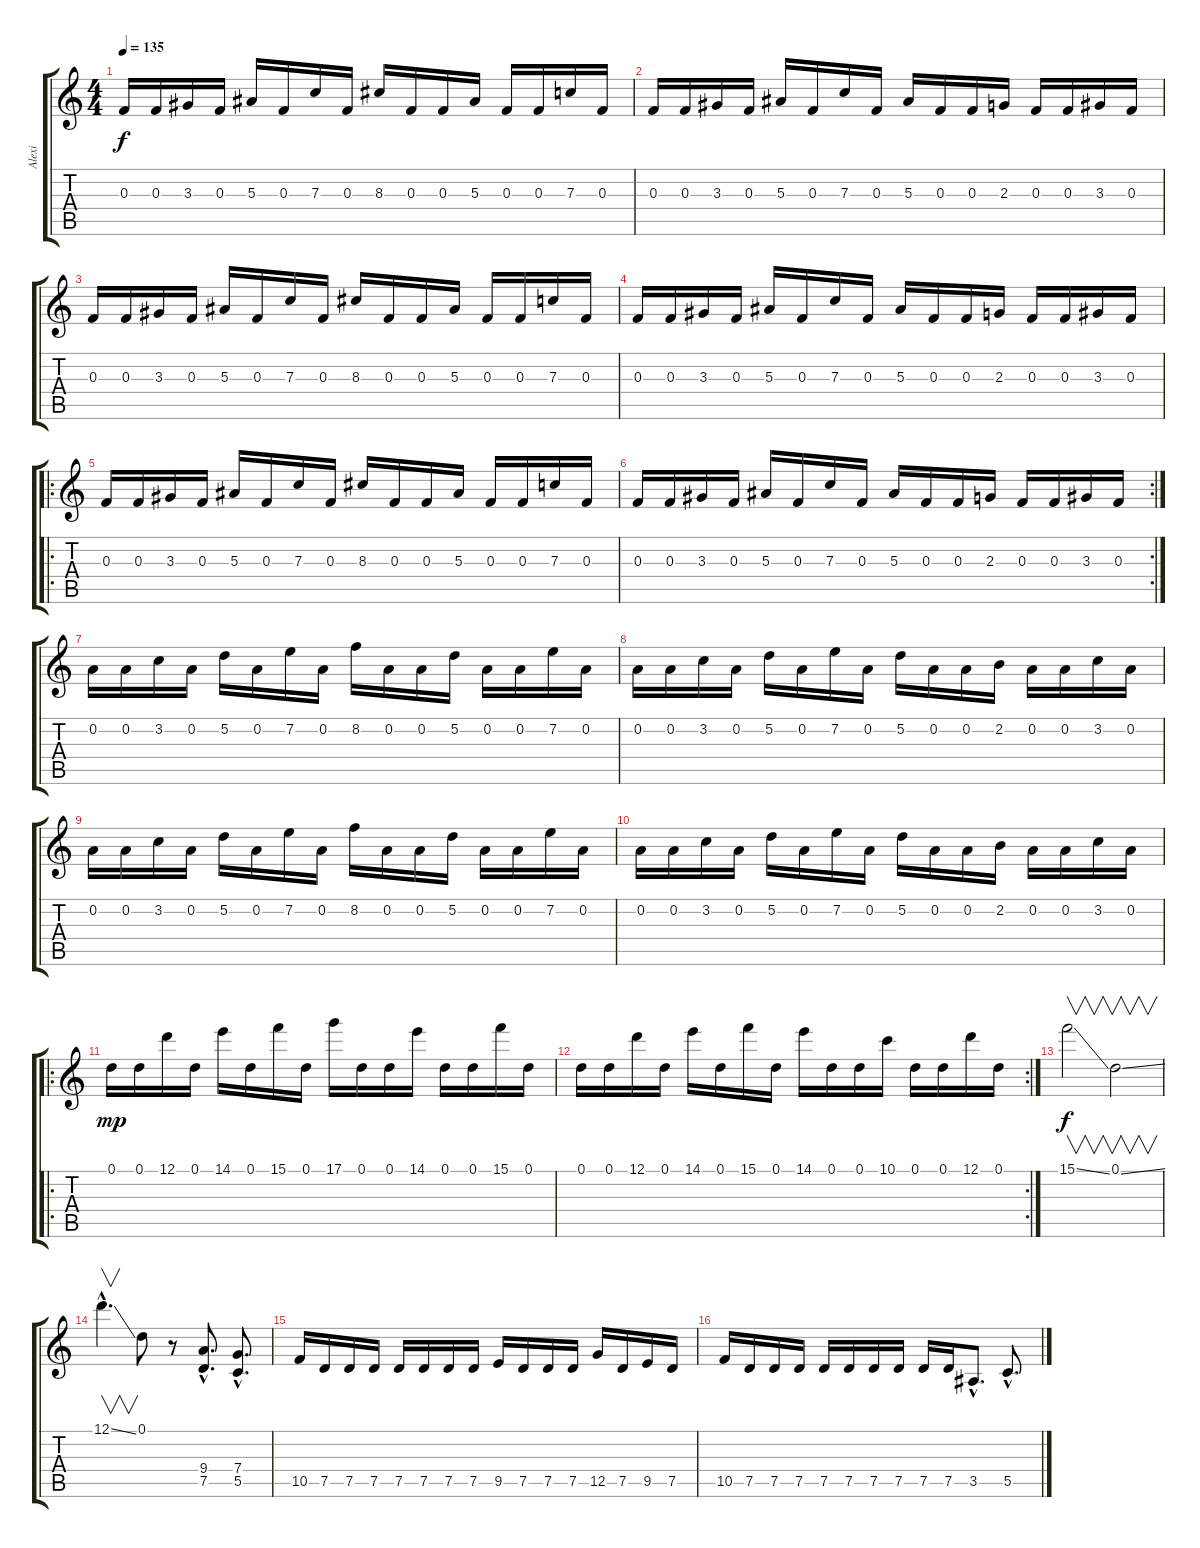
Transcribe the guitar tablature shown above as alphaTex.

\track ("Alexi" "Alexi") {instrument distortionguitar}
\staff {score tabs}
\tuning (D4 A3 F3 C3 G2 D2) {hide}
\ts (4 4)
\tempo 135
\clef g2
\ks c
0.3.16{dy f} 0.3.16 3.3.16 0.3.16 5.3.16 0.3.16 7.3.16 0.3.16 8.3.16 0.3.16 0.3.16 5.3.16 0.3.16 0.3.16 7.3.16 0.3.16 |
0.3.16 0.3.16 3.3.16 0.3.16 5.3.16 0.3.16 7.3.16 0.3.16 5.3.16 0.3.16 0.3.16 2.3.16 0.3.16 0.3.16 3.3.16 0.3.16 |
0.3.16 0.3.16 3.3.16 0.3.16 5.3.16 0.3.16 7.3.16 0.3.16 8.3.16 0.3.16 0.3.16 5.3.16 0.3.16 0.3.16 7.3.16 0.3.16 |
0.3.16 0.3.16 3.3.16 0.3.16 5.3.16 0.3.16 7.3.16 0.3.16 5.3.16 0.3.16 0.3.16 2.3.16 0.3.16 0.3.16 3.3.16 0.3.16 |
\ro
0.3.16 0.3.16 3.3.16 0.3.16 5.3.16 0.3.16 7.3.16 0.3.16 8.3.16 0.3.16 0.3.16 5.3.16 0.3.16 0.3.16 7.3.16 0.3.16 |
\rc 2
0.3.16 0.3.16 3.3.16 0.3.16 5.3.16 0.3.16 7.3.16 0.3.16 5.3.16 0.3.16 0.3.16 2.3.16 0.3.16 0.3.16 3.3.16 0.3.16 |
0.2.16 0.2.16 3.2.16 0.2.16 5.2.16 0.2.16 7.2.16 0.2.16 8.2.16 0.2.16 0.2.16 5.2.16 0.2.16 0.2.16 7.2.16 0.2.16 |
0.2.16 0.2.16 3.2.16 0.2.16 5.2.16 0.2.16 7.2.16 0.2.16 5.2.16 0.2.16 0.2.16 2.2.16 0.2.16 0.2.16 3.2.16 0.2.16 |
0.2.16 0.2.16 3.2.16 0.2.16 5.2.16 0.2.16 7.2.16 0.2.16 8.2.16 0.2.16 0.2.16 5.2.16 0.2.16 0.2.16 7.2.16 0.2.16 |
0.2.16 0.2.16 3.2.16 0.2.16 5.2.16 0.2.16 7.2.16 0.2.16 5.2.16 0.2.16 0.2.16 2.2.16 0.2.16 0.2.16 3.2.16 0.2.16 |
\ro
0.1.16{dy mp} 0.1.16 12.1.16 0.1.16 14.1.16 0.1.16 15.1.16 0.1.16 17.1.16 0.1.16 0.1.16 14.1.16 0.1.16 0.1.16 15.1.16 0.1.16 |
\rc 2
0.1.16 0.1.16 12.1.16 0.1.16 14.1.16 0.1.16 15.1.16 0.1.16 14.1.16 0.1.16 0.1.16 10.1.16 0.1.16 0.1.16 12.1.16 0.1.16 |
15.1{ss}.2{v dy f} 0.1{ss}.2{v} |
12.1{ss hac}.4{v d} 0.1.8 r.8 (9.4{hac} 7.5{hac}).8{d} (7.4{hac} 5.5{hac}).8{d} |
10.5.16 7.5.16 7.5.16 7.5.16 7.5.16 7.5.16 7.5.16 7.5.16 9.5.16 7.5.16 7.5.16 7.5.16 12.5.16 7.5.16 9.5.16 7.5.16 |
10.5.16 7.5.16 7.5.16 7.5.16 7.5.16 7.5.16 7.5.16 7.5.16 7.5.16 7.5.16 3.5{hac}.8{d} 5.5{hac}.8{d}
